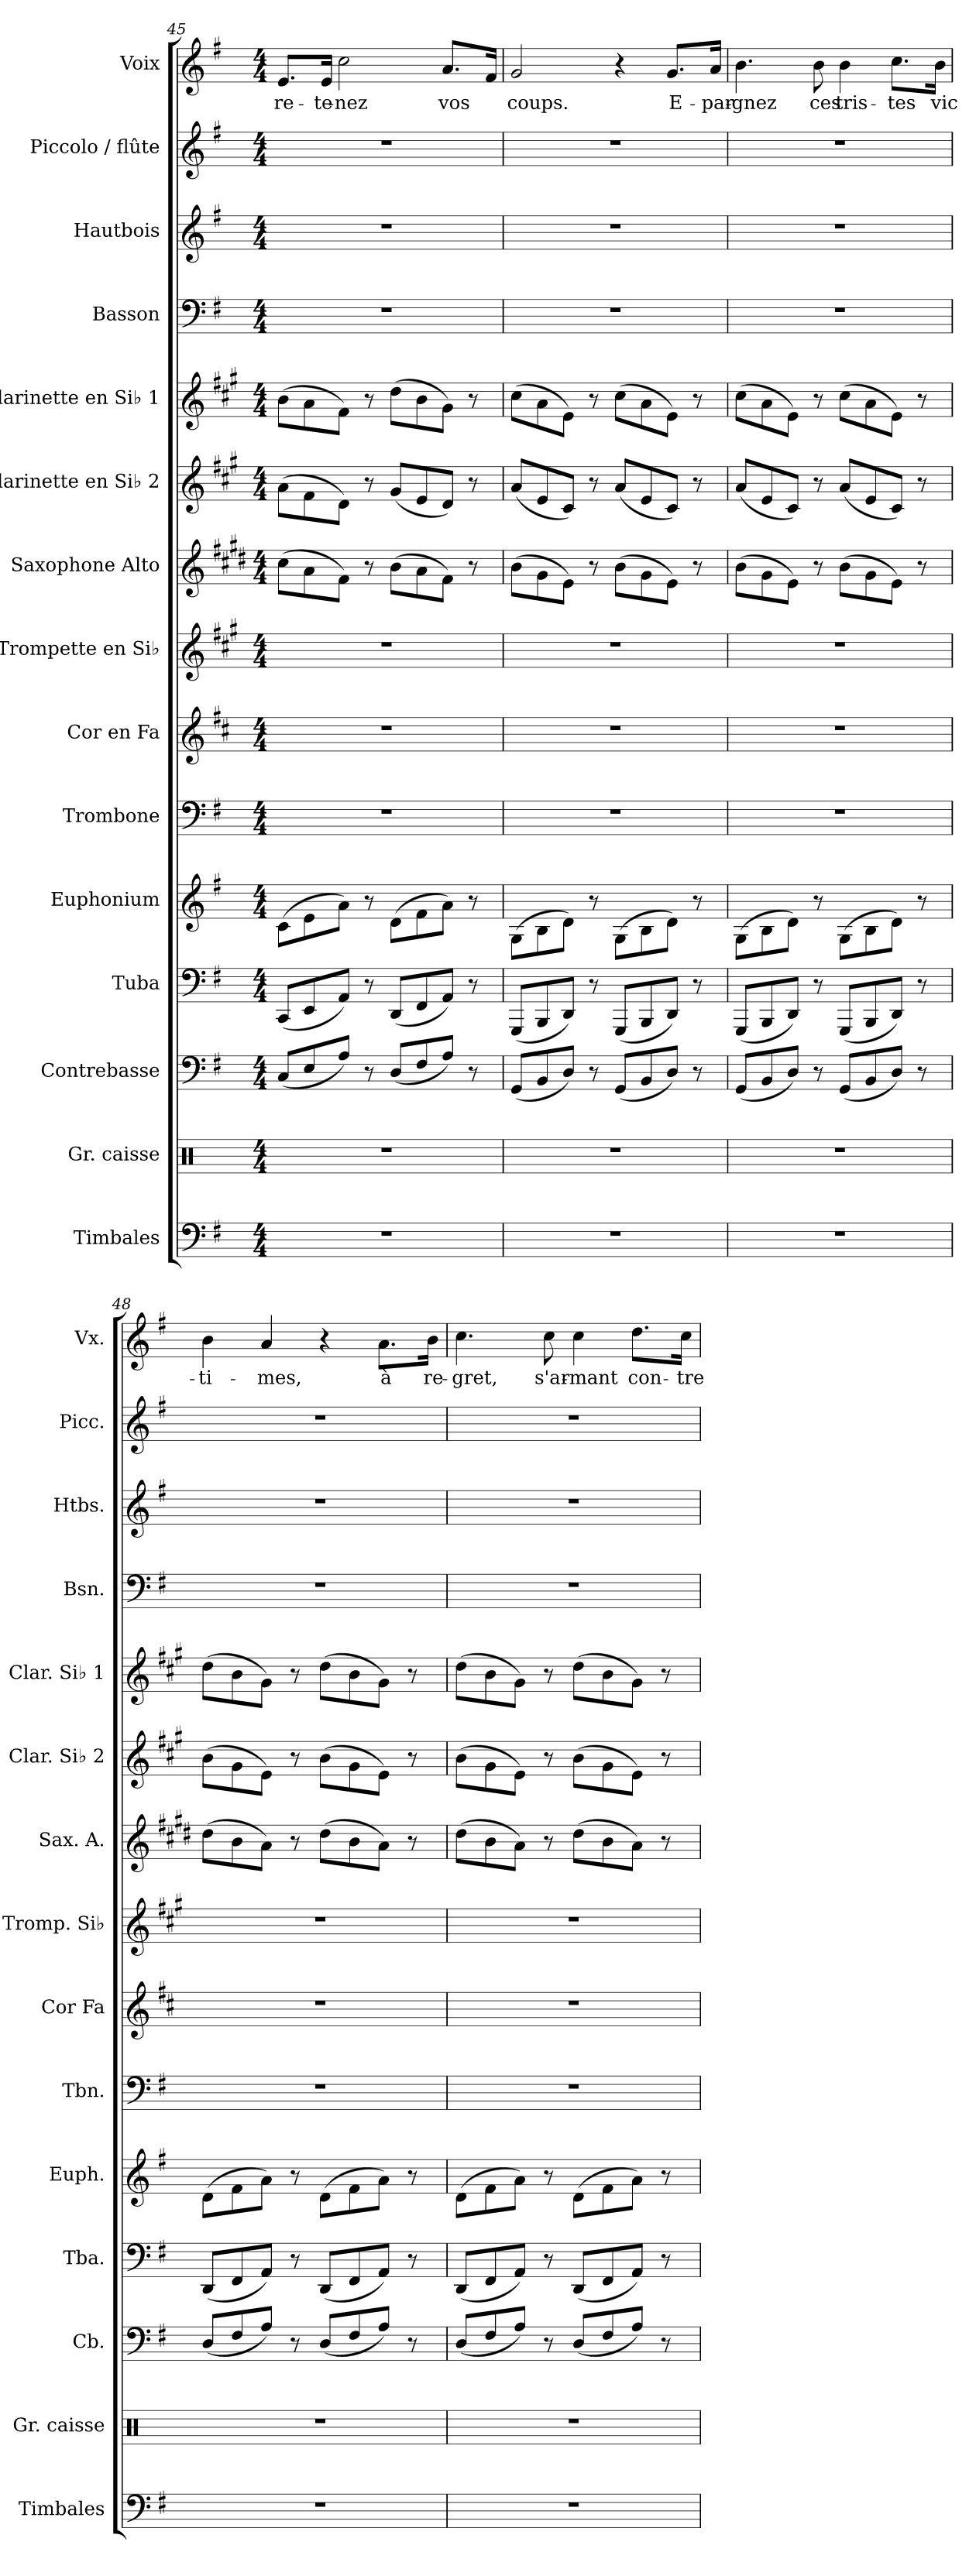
**kern	**kern	**kern	**kern	**kern	**kern	**kern	**kern	**kern	**kern	**kern	**kern	**kern	**kern	**kern	**text
*part15	*part14	*part13	*part12	*part11	*part10	*part9	*part8	*part7	*part6	*part5	*part4	*part3	*part2	*part1	*part1
*staff15	*staff14	*staff13	*staff12	*staff11	*staff10	*staff9	*staff8	*staff7	*staff6	*staff5	*staff4	*staff3	*staff2	*staff1	*staff1
*I"Timbales	*I"Gr. caisse	*I"Contrebasse	*I"Tuba	*I"Euphonium	*I"Trombone	*I"Cor en Fa	*I"Trompette en Si♭	*I"Saxophone Alto	*I"Clarinette en Si♭ 2	*I"Clarinette en Si♭ 1	*I"Basson	*I"Hautbois	*I"Piccolo / flûte	*I"Voix	*
*I'Timbales	*I'Gr. caisse	*I'Cb.	*I'Tba.	*I'Euph.	*I'Tbn.	*I'Cor Fa	*I'Tromp. Si♭	*I'Sax. A.	*I'Clar. Si♭ 2	*I'Clar. Si♭ 1	*I'Bsn.	*I'Htbs.	*I'Picc.	*I'Vx.	*
*clefF4	*clefX	*clefF4	*clefF4	*clefG2	*clefF4	*clefG2	*clefG2	*clefG2	*clefG2	*clefG2	*clefF4	*clefG2	*clefG2	*clefG2	*
*ITrd-7c-12	*	*ITrd7c12	*	*ITrd8c14	*	*ITrd4c7	*ITrd1c2	*ITrd5c9	*ITrd1c2	*ITrd1c2	*	*	*ITrd-7c-12	*	*
*k[f#]	*k[]	*k[f#]	*k[f#]	*k[f#]	*k[f#]	*k[f#]	*k[f#]	*k[f#]	*k[f#]	*k[f#]	*k[f#]	*k[f#]	*k[f#]	*k[f#]	*
*M4/4	*M4/4	*M4/4	*M4/4	*M4/4	*M4/4	*M4/4	*M4/4	*M4/4	*M4/4	*M4/4	*M4/4	*M4/4	*M4/4	*M4/4	*
=45	=45	=45	=45	=45	=45	=45	=45	=45	=45	=45	=45	=45	=45	=45	=45
!	!	!	!	!	!	!	!	!	!	!	!	!	!	!	!LO:LY:b
1r	1r	(<8CC/L	(<8CC/L	(>8C\L	1r	1r	1r	(>8e\L	(>8g\L	(>8a\L	1r	1r	1r	8.e/L	re-
.	.	8EE/	8EE/	8E\	.	.	.	8c\	8e\	8g\	.	.	.	.	.
!	!	!	!	!	!	!	!	!	!	!	!	!	!	!	!LO:LY:b
.	.	.	.	.	.	.	.	.	.	.	.	.	.	16e/Jk	-te-
!	!	!	!	!	!	!	!	!	!	!	!	!	!	!	!LO:LY:b
.	.	8AA/J)	8AA/J)	8A\J)	.	.	.	8A\J)	8c\J)	8e\J)	.	.	.	2cc\	-nez
.	.	8r	8r	8r	.	.	.	8r	8r	8r	.	.	.	.	.
.	.	(<8DD/L	(<8DD/L	(>8D\L	.	.	.	(>8d\L	(<8f#/L	(>8cc\L	.	.	.	.	.
.	.	8FF#/	8FF#/	8F#\	.	.	.	8c\	8d/	8a\	.	.	.	.	.
!	!	!	!	!	!	!	!	!	!	!	!	!	!	!	!LO:LY:b
.	.	8AA/J)	8AA/J)	8A\J)	.	.	.	8A\J)	8c/J)	8f#\J)	.	.	.	8.a/L	vos
.	.	8r	8r	8r	.	.	.	8r	8r	8r	.	.	.	.	.
.	.	.	.	.	.	.	.	.	.	.	.	.	.	16f#/Jk	.
=46	=46	=46	=46	=46	=46	=46	=46	=46	=46	=46	=46	=46	=46	=46	=46
!	!	!	!	!	!	!	!	!	!	!	!	!	!	!	!LO:LY:b
1r	1r	(<8GGG/L	(<8GGG/L	(>8GG\L	1r	1r	1r	(>8d\L	(<8g/L	(>8b\L	1r	1r	1r	2g/	coups.
.	.	8BBB/	8BBB/	8BB\	.	.	.	8B\	8d/	8g\	.	.	.	.	.
.	.	8DD/J)	8DD/J)	8D\J)	.	.	.	8G\J)	8B/J)	8d\J)	.	.	.	.	.
.	.	8r	8r	8r	.	.	.	8r	8r	8r	.	.	.	.	.
.	.	(<8GGG/L	(<8GGG/L	(>8GG\L	.	.	.	(>8d\L	(<8g/L	(>8b\L	.	.	.	4r	.
.	.	8BBB/	8BBB/	8BB\	.	.	.	8B\	8d/	8g\	.	.	.	.	.
!	!	!	!	!	!	!	!	!	!	!	!	!	!	!	!LO:LY:b
.	.	8DD/J)	8DD/J)	8D\J)	.	.	.	8G\J)	8B/J)	8d\J)	.	.	.	8.g/L	E-
.	.	8r	8r	8r	.	.	.	8r	8r	8r	.	.	.	.	.
!	!	!	!	!	!	!	!	!	!	!	!	!	!	!	!LO:LY:b
.	.	.	.	.	.	.	.	.	.	.	.	.	.	16a/Jk	-par-
=47	=47	=47	=47	=47	=47	=47	=47	=47	=47	=47	=47	=47	=47	=47	=47
!	!	!	!	!	!	!	!	!	!	!	!	!	!	!	!LO:LY:b
1r	1r	(<8GGG/L	(<8GGG/L	(>8GG\L	1r	1r	1r	(>8d\L	(<8g/L	(>8b\L	1r	1r	1r	4.b\	-gnez
.	.	8BBB/	8BBB/	8BB\	.	.	.	8B\	8d/	8g\	.	.	.	.	.
.	.	8DD/J)	8DD/J)	8D\J)	.	.	.	8G\J)	8B/J)	8d\J)	.	.	.	.	.
!	!	!	!	!	!	!	!	!	!	!	!	!	!	!	!LO:LY:b
.	.	8r	8r	8r	.	.	.	8r	8r	8r	.	.	.	8b\	ces
!	!	!	!	!	!	!	!	!	!	!	!	!	!	!	!LO:LY:b
.	.	(<8GGG/L	(<8GGG/L	(>8GG\L	.	.	.	(>8d\L	(<8g/L	(>8b\L	.	.	.	4b\	tris-
.	.	8BBB/	8BBB/	8BB\	.	.	.	8B\	8d/	8g\	.	.	.	.	.
!	!	!	!	!	!	!	!	!	!	!	!	!	!	!	!LO:LY:b
.	.	8DD/J)	8DD/J)	8D\J)	.	.	.	8G\J)	8B/J)	8d\J)	.	.	.	8.cc\L	-tes
.	.	8r	8r	8r	.	.	.	8r	8r	8r	.	.	.	.	.
!	!	!	!	!	!	!	!	!	!	!	!	!	!	!	!LO:LY:b
.	.	.	.	.	.	.	.	.	.	.	.	.	.	16b\Jk	vic-
=48	=48	=48	=48	=48	=48	=48	=48	=48	=48	=48	=48	=48	=48	=48	=48
!	!	!	!	!	!	!	!	!	!	!	!	!	!	!	!LO:LY:b
1r	1r	(<8DD/L	(<8DD/L	(>8D\L	1r	1r	1r	(>8f#\L	(>8a\L	(>8cc\L	1r	1r	1r	4b\	-ti-
.	.	8FF#/	8FF#/	8F#\	.	.	.	8d\	8f#\	8a\	.	.	.	.	.
!	!	!	!	!	!	!	!	!	!	!	!	!	!	!	!LO:LY:b
.	.	8AA/J)	8AA/J)	8A\J)	.	.	.	8c\J)	8d\J)	8f#\J)	.	.	.	4a/	-mes,
.	.	8r	8r	8r	.	.	.	8r	8r	8r	.	.	.	.	.
.	.	(<8DD/L	(<8DD/L	(>8D\L	.	.	.	(>8f#\L	(>8a\L	(>8cc\L	.	.	.	4r	.
.	.	8FF#/	8FF#/	8F#\	.	.	.	8d\	8f#\	8a\	.	.	.	.	.
!	!	!	!	!	!	!	!	!	!	!	!	!	!	!	!LO:LY:b
.	.	8AA/J)	8AA/J)	8A\J)	.	.	.	8c\J)	8d\J)	8f#\J)	.	.	.	8.a\L	à
.	.	8r	8r	8r	.	.	.	8r	8r	8r	.	.	.	.	.
!	!	!	!	!	!	!	!	!	!	!	!	!	!	!	!LO:LY:b
.	.	.	.	.	.	.	.	.	.	.	.	.	.	16b\Jk	re-
=49	=49	=49	=49	=49	=49	=49	=49	=49	=49	=49	=49	=49	=49	=49	=49
!	!	!	!	!	!	!	!	!	!	!	!	!	!	!	!LO:LY:b
1r	1r	(<8DD/L	(<8DD/L	(>8D\L	1r	1r	1r	(>8f#\L	(>8a\L	(>8cc\L	1r	1r	1r	4.cc\	-gret,
.	.	8FF#/	8FF#/	8F#\	.	.	.	8d\	8f#\	8a\	.	.	.	.	.
.	.	8AA/J)	8AA/J)	8A\J)	.	.	.	8c\J)	8d\J)	8f#\J)	.	.	.	.	.
!	!	!	!	!	!	!	!	!	!	!	!	!	!	!	!LO:LY:b
.	.	8r	8r	8r	.	.	.	8r	8r	8r	.	.	.	8cc\	s'ar-
!	!	!	!	!	!	!	!	!	!	!	!	!	!	!	!LO:LY:b
.	.	(<8DD/L	(<8DD/L	(>8D\L	.	.	.	(>8f#\L	(>8a\L	(>8cc\L	.	.	.	4cc\	-mant
.	.	8FF#/	8FF#/	8F#\	.	.	.	8d\	8f#\	8a\	.	.	.	.	.
!	!	!	!	!	!	!	!	!	!	!	!	!	!	!	!LO:LY:b
.	.	8AA/J)	8AA/J)	8A\J)	.	.	.	8c\J)	8d\J)	8f#\J)	.	.	.	8.dd\L	con-
.	.	8r	8r	8r	.	.	.	8r	8r	8r	.	.	.	.	.
!	!	!	!	!	!	!	!	!	!	!	!	!	!	!	!LO:LY:b
.	.	.	.	.	.	.	.	.	.	.	.	.	.	16cc\Jk	-tre
=	=	=	=	=	=	=	=	=	=	=	=	=	=	=	=
*-	*-	*-	*-	*-	*-	*-	*-	*-	*-	*-	*-	*-	*-	*-	*-
